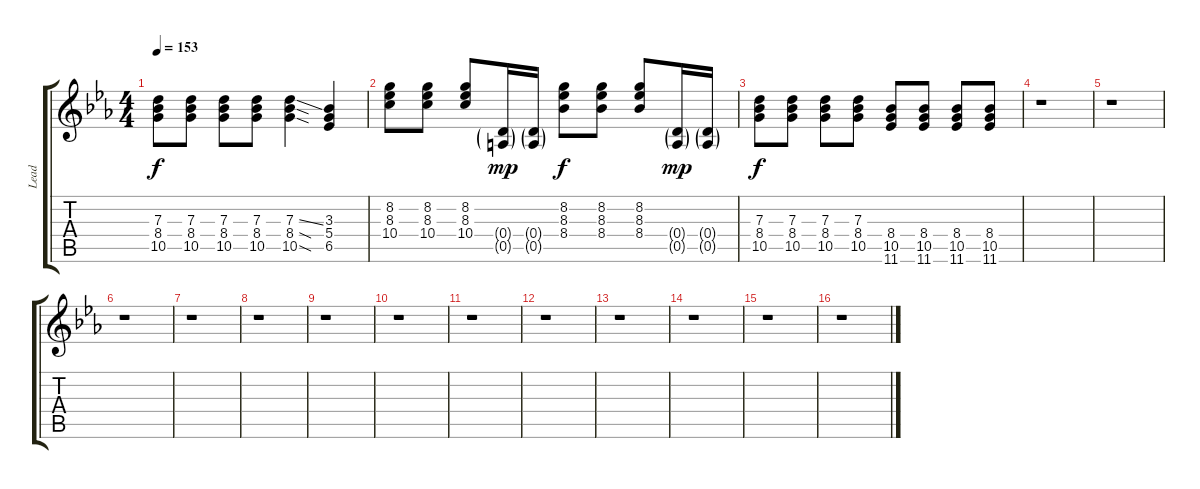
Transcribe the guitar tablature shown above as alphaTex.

\track ("Lead" "Lead") {instrument electricguitarclean}
\staff {score tabs}
\tuning (E4 B3 G3 D3 A2 E2) {hide}
\ts (4 4)
\tempo 153
\clef g2
\ks eb
(7.3 8.4 10.5).8{dy f} (7.3 8.4 10.5).8 (7.3 8.4 10.5).8 (7.3 8.4 10.5).8 (7.3{ss} 8.4{sod} 10.5{sod}).4 (3.3 5.4 6.5).4 |
(8.2 8.3 10.4).8 (8.2 8.3 10.4).8 (8.2 8.3 10.4).8 (0.4{g} 0.5{g}).16{dy mp} (0.4{g} 0.5{g}).16 (8.2 8.3 8.4).8{dy f} (8.2 8.3 8.4).8 (8.2 8.3 8.4).8 (0.4{g} 0.5{g}).16{dy mp} (0.4{g} 0.5{g}).16 |
(7.3 8.4 10.5).8{dy f} (7.3 8.4 10.5).8 (7.3 8.4 10.5).8 (7.3 8.4 10.5).8 (8.4 10.5 11.6).8 (8.4 10.5 11.6).8 (8.4 10.5 11.6).8 (8.4 10.5 11.6).8 |
r.1 |
r.1 |
r.1 |
r.1 |
r.1 |
r.1 |
r.1 |
r.1 |
r.1 |
r.1 |
r.1 |
r.1 |
r.1
